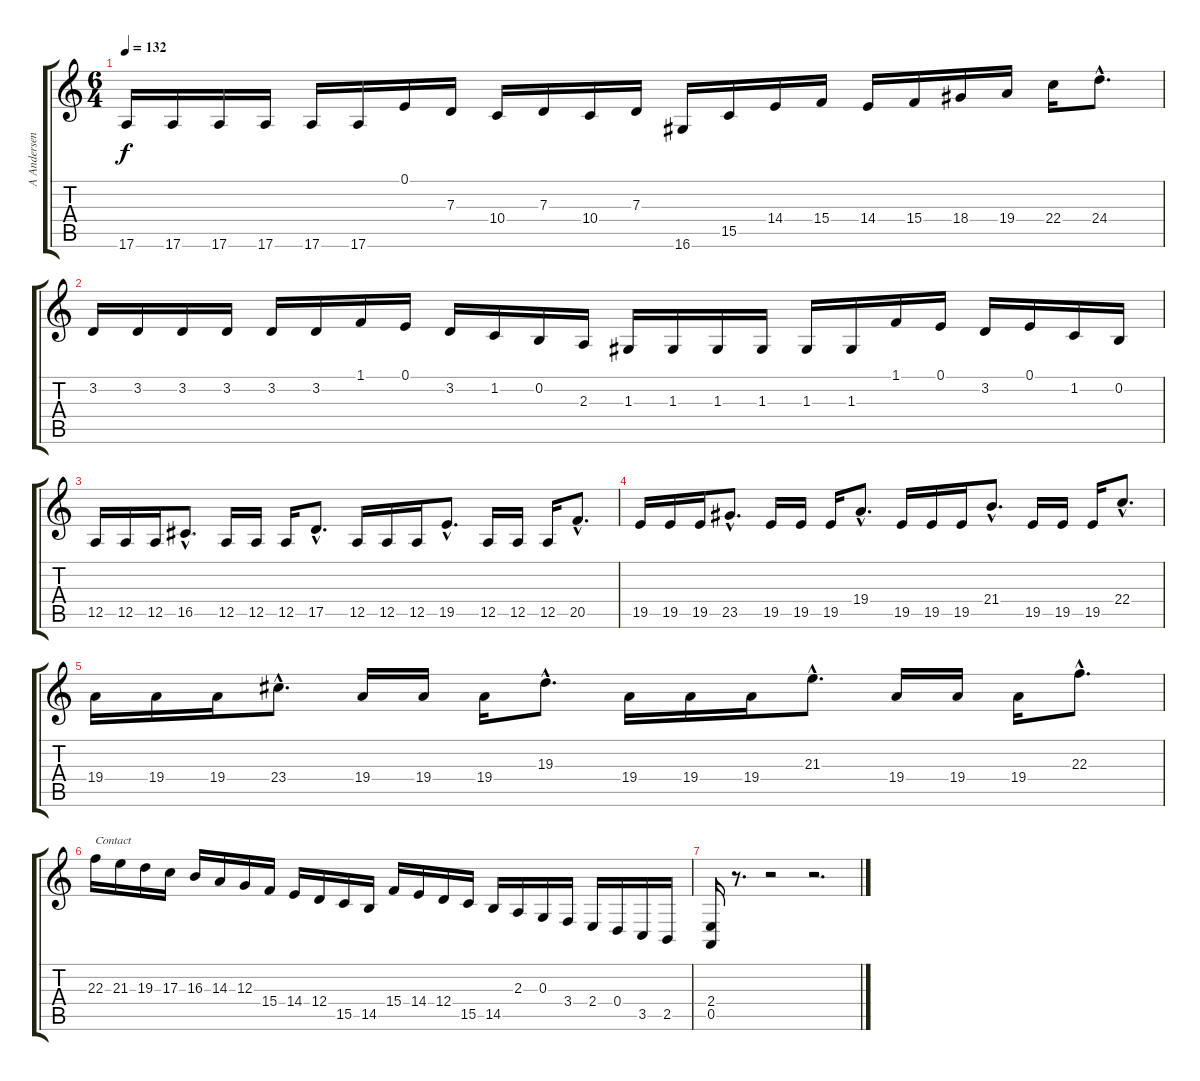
\track ("A Andersen" "A Andersen") {instrument harpsichord}
\staff {score tabs}
\tuning (E4 B3 G3 D3 A2 E2) {hide}
\ts (6 4)
\tempo 132
\clef g2
\ks c
17.6.16{dy f} 17.6.16 17.6.16 17.6.16 17.6.16 17.6.16 0.1.16 7.3.16 10.4.16 7.3.16 10.4.16 7.3.16 16.6.16 15.5.16 14.4.16 15.4.16 14.4.16 15.4.16 18.4.16 19.4.16 22.4.16 24.4{hac}.8{d} |
3.2.16 3.2.16 3.2.16 3.2.16 3.2.16 3.2.16 1.1.16 0.1.16 3.2.16 1.2.16 0.2.16 2.3.16 1.3.16 1.3.16 1.3.16 1.3.16 1.3.16 1.3.16 1.1.16 0.1.16 3.2.16 0.1.16 1.2.16 0.2.16 |
12.5.16 12.5.16 12.5.16 16.5{hac}.8{d} 12.5.16 12.5.16 12.5.16 17.5{hac}.8{d} 12.5.16 12.5.16 12.5.16 19.5{hac}.8{d} 12.5.16 12.5.16 12.5.16 20.5{hac}.8{d} |
19.5.16 19.5.16 19.5.16 23.5{hac}.8{d} 19.5.16 19.5.16 19.5.16 19.4{hac}.8{d} 19.5.16 19.5.16 19.5.16 21.4{hac}.8{d} 19.5.16 19.5.16 19.5.16 22.4{hac}.8{d} |
19.4.16 19.4.16 19.4.16 23.4{hac}.8{d} 19.4.16 19.4.16 19.4.16 19.3{hac}.8{d} 19.4.16 19.4.16 19.4.16 21.3{hac}.8{d} 19.4.16 19.4.16 19.4.16 22.3{hac}.8{d} |
22.3.16{txt "Contact"} 21.3.16 19.3.16 17.3.16 16.3.16 14.3.16 12.3.16 15.4.16 14.4.16 12.4.16 15.5.16 14.5.16 15.4.16 14.4.16 12.4.16 15.5.16 14.5.16 2.3.16 0.3.16 3.4.16 2.4.16 0.4.16 3.5.16 2.5.16 |
(2.4 0.5).16 r.8{d} r.2 r.2{d}
